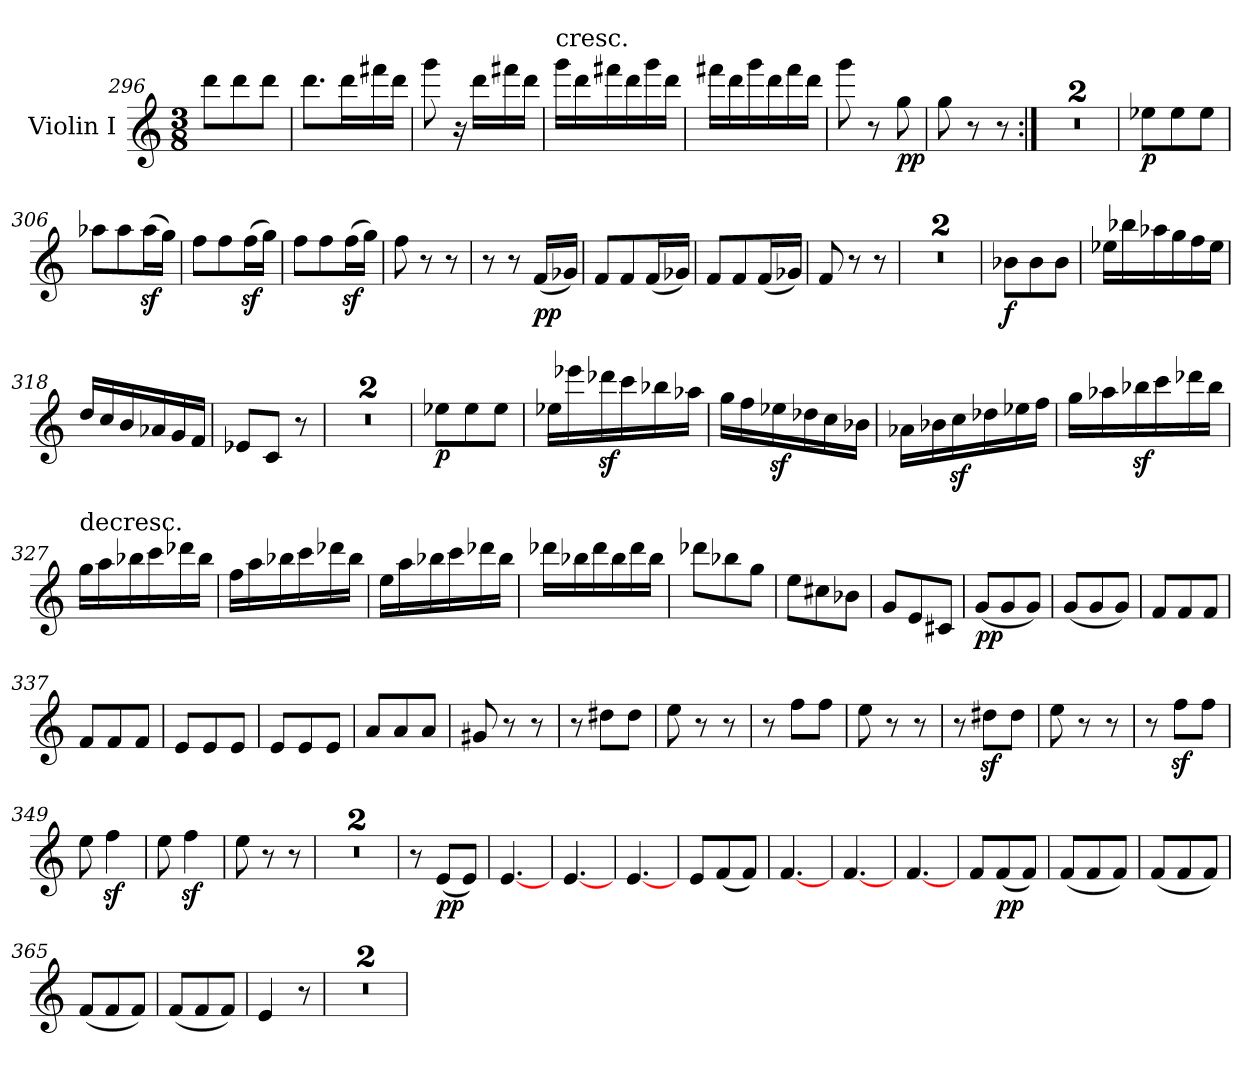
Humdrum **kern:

**kern	**dynam
*part1	*part1
*staff1	*staff1
*I"Violin I	*
*I'Vln	*
*clefG2	*
*k[]	*
*C:	*
*M3/8	*
=296	=296
8ddd\L	.
8ddd\	.
8ddd\J	.
=297	=297
8.ddd\L	.
16ddd\L	.
16fff#X\	.
16ddd\JJ	.
=298	=298
8ggg	.
16r	.
16ddd\LL	.
16fff#X\	.
16ddd\JJ	.
=299	=299
!LO:TX:a:t=cresc.	!
16ggg\LL	.
16ddd\	.
16fff#X\	.
16ddd\	.
16ggg\	.
16ddd\JJ	.
=300	=300
16fff#X\LL	.
16ddd\	.
16ggg\	.
16ddd\	.
16fff#\	.
16ddd\JJ	.
=301	=301
8ggg	.
8r	.
8gg	pp
=302	=302
8gg	.
8r	.
8r	.
=303:|!	=303:|!
4.r	.
=304	=304
4.r	.
=305	=305
8ee-X\L	p
8ee-\	.
8ee-\J	.
=306	=306
8aa-X\L	.
8aa-\	.
(16aa-z\L	.
16gg\JJ)	.
=307	=307
8ff\L	.
8ff\	.
(16ffz\L	.
16gg\JJ)	.
=308	=308
8ff\L	.
8ff\	.
(16ffz\L	.
16gg\JJ)	.
=309	=309
8ff	.
8r	.
8r	.
=310	=310
8r	.
8r	.
(16f/LL	pp
16g-X/JJ)	.
=311	=311
8f/L	.
8f/	.
(16f/L	.
16g-X/JJ)	.
=312	=312
8f/L	.
8f/	.
(16f/L	.
16g-X/JJ)	.
=313	=313
8f	.
8r	.
8r	.
=314	=314
4.r	.
=315	=315
4.r	.
=316	=316
8b-X\L	f
8b-\	.
8b-\J	.
=317	=317
16ee-X\LL	.
16bb-X\	.
16aa-X\	.
16gg\	.
16ff\	.
16ee-\JJ	.
=318	=318
16dd/LL	.
16cc/	.
16b/	.
16a-X/	.
16g/	.
16f/JJ	.
=319	=319
8e-X/L	.
8c/J	.
8r	.
=320	=320
4.r	.
=321	=321
4.r	.
=322	=322
8ee-X\L	p
8ee-\	.
8ee-\J	.
=323	=323
16ee-X\LL	.
16eee-X\	.
16ddd-Xz\	.
16ccc\	.
16bb-X\	.
16aa-X\JJ	.
=324	=324
16gg\LL	.
16ff\	.
16ee-Xz\	.
16dd-X\	.
16cc\	.
16b-X\JJ	.
=325	=325
16a-X\LL	.
16b-X\	.
16ccz\	.
16dd-X\	.
16ee-X\	.
16ff\JJ	.
=326	=326
16gg\LL	.
16aa-X\	.
16bb-Xz\	.
16ccc\	.
16ddd-X\	.
16bb-\JJ	.
=327	=327
!LO:TX:a:t=decresc.	!
16gg\LL	.
16aa\	.
16bb-X\	.
16ccc\	.
16ddd-X\	.
16bb-\JJ	.
=328	=328
16ff\LL	.
16aa\	.
16bb-X\	.
16ccc\	.
16ddd-X\	.
16bb-\JJ	.
=329	=329
16ee\LL	.
16aa\	.
16bb-X\	.
16ccc\	.
16ddd-X\	.
16bb-\JJ	.
=330	=330
16ddd-X\LL	.
16bb-X\	.
16ddd-\	.
16bb-\	.
16ddd-\	.
16bb-\JJ	.
=331	=331
8ddd-X\L	.
8bb-X\	.
8gg\J	.
=332	=332
8ee\L	.
8cc#X\	.
8b-X\J	.
=333	=333
8g/L	.
8e/	.
8c#X/J	.
=334	=334
(8g/L	pp
8g/	.
8g/J)	.
=335	=335
(8g/L	.
8g/	.
8g/J)	.
=336	=336
8f/L	.
8f/	.
8f/J	.
=337	=337
8f/L	.
8f/	.
8f/J	.
=338	=338
8e/L	.
8e/	.
8e/J	.
=339	=339
8e/L	.
8e/	.
8e/J	.
=340	=340
8a/L	.
8a/	.
8a/J	.
=341	=341
8g#X	.
8r	.
8r	.
=342	=342
8r	.
8dd#X\L	.
8dd#\J	.
=343	=343
8ee	.
8r	.
8r	.
=344	=344
8r	.
8ff\L	.
8ff\J	.
=345	=345
8ee	.
8r	.
8r	.
=346	=346
8r	.
8dd#Xz\L	.
8dd#\J	.
=347	=347
8ee	.
8r	.
8r	.
=348	=348
8r	.
8ffz\L	.
8ff\J	.
=349	=349
8ee	.
4ffz	.
=350	=350
8ee	.
4ffz	.
=351	=351
8ee	.
8r	.
8r	.
=352	=352
4.r	.
=353	=353
4.r	.
=354	=354
8r	.
(8e/L	pp
8e/J)	.
=355	=355
[4.e	.
=356	=356
[4.e	.
=357	=357
[4.e	.
=358	=358
8e/L	.
(8f/	.
8f/J)	.
=359	=359
[4.f	.
=360	=360
[4.f	.
=361	=361
[4.f	.
=362	=362
8f/L	.
(8f/	pp
8f/J)	.
=363	=363
(8f/L	.
8f/	.
8f/J)	.
=364	=364
(8f/L	.
8f/	.
8f/J)	.
=365	=365
(8f/L	.
8f/	.
8f/J)	.
=366	=366
(8f/L	.
8f/	.
8f/J)	.
=367	=367
4e	.
8r	.
=368	=368
4.r	.
=369	=369
4.r	.
=	=
*-	*-
